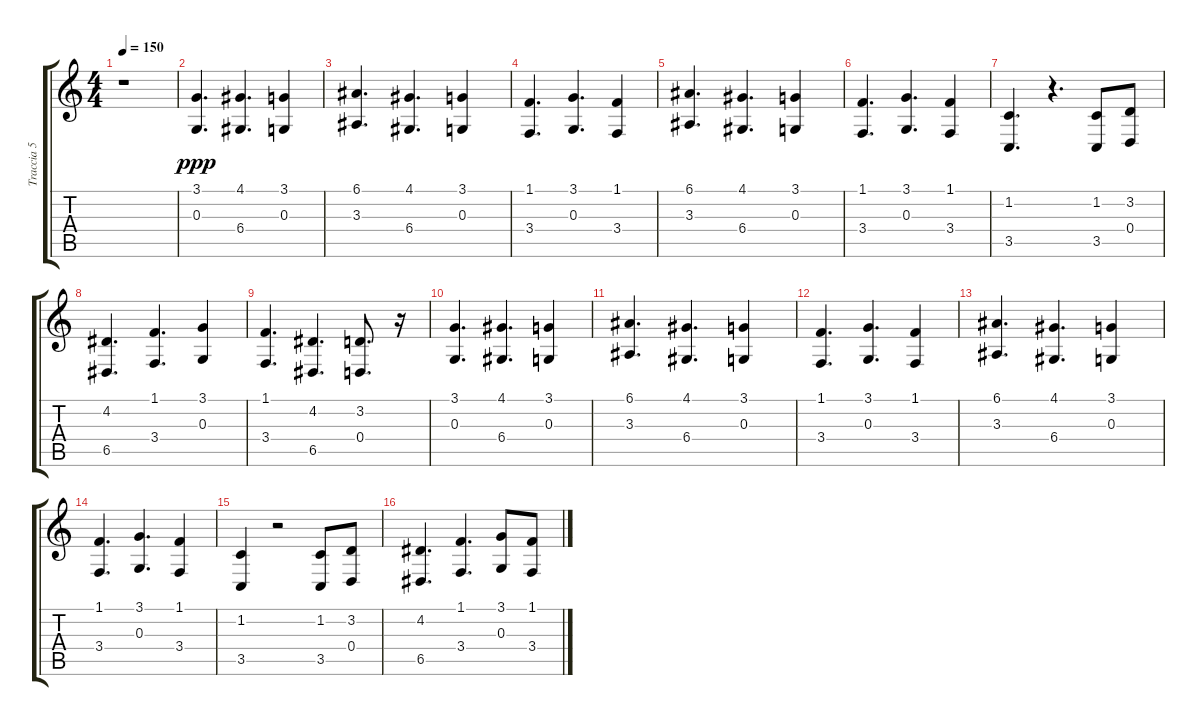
\track ("Traccia 5" "Traccia 5") {instrument choiraahs}
\staff {score tabs}
\tuning (E4 B3 G3 D3 A2 E2) {hide}
\ts (4 4)
\tempo 150
\clef g2
\ks c
r.1{dy f} |
(3.1 0.3).4{d dy ppp} (4.1 6.4).4{d} (3.1 0.3).4 |
(6.1 3.3).4{d} (4.1 6.4).4{d} (3.1 0.3).4 |
(1.1 3.4).4{d} (3.1 0.3).4{d} (1.1 3.4).4 |
(6.1 3.3).4{d} (4.1 6.4).4{d} (3.1 0.3).4 |
(1.1 3.4).4{d} (3.1 0.3).4{d} (1.1 3.4).4 |
(1.2 3.5).4{d} r.4{d} (1.2 3.5).8 (3.2 0.4).8 |
(4.2 6.5).4{d} (1.1 3.4).4{d} (3.1 0.3).4 |
(1.1 3.4).4{d} (4.2 6.5).4{d} (3.2 0.4).8{d} r.16 |
(3.1 0.3).4{d} (4.1 6.4).4{d} (3.1 0.3).4 |
(6.1 3.3).4{d} (4.1 6.4).4{d} (3.1 0.3).4 |
(1.1 3.4).4{d} (3.1 0.3).4{d} (1.1 3.4).4 |
(6.1 3.3).4{d} (4.1 6.4).4{d} (3.1 0.3).4 |
(1.1 3.4).4{d} (3.1 0.3).4{d} (1.1 3.4).4 |
(1.2 3.5).4 r.2 (1.2 3.5).8 (3.2 0.4).8 |
(4.2 6.5).4{d} (1.1 3.4).4{d} (3.1 0.3).8 (1.1 3.4).8
